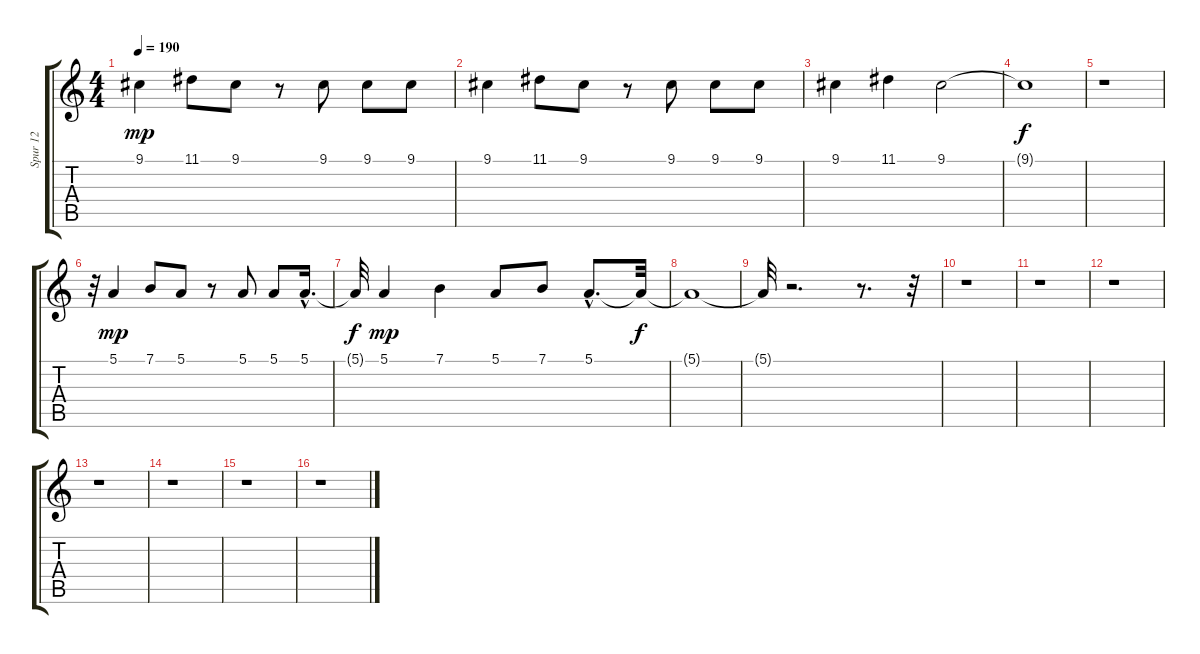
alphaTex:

\track ("Spur 12" "Spur 12") {instrument shamisen}
\staff {score tabs}
\tuning (E4 B3 G3 D3 A2 E2) {hide}
\ts (4 4)
\tempo 190
\clef g2
\ks c
9.1.4{dy mp balance 15} 11.1.8 9.1.8 r.8 9.1.8 9.1.8 9.1.8 |
9.1.4 11.1.8 9.1.8 r.8 9.1.8 9.1.8 9.1.8 |
9.1.4 11.1.4 9.1.2 |
9.1{t}.1{dy f} |
r.1 |
r.32 5.1.4{dy mp balance 1} 7.1.8 5.1.8 r.8 5.1.8 5.1.8 5.1{hac}.16{d} |
5.1{t}.32{dy f} 5.1.4{dy mp} 7.1.4 5.1.8 7.1.8 5.1{hac}.8{d} 5.1{t}.32{dy f} |
5.1{t}.1 |
5.1{t}.32 r.2{d} r.8{d} r.32 |
r.1 |
r.1 |
r.1 |
r.1 |
r.1 |
r.1 |
r.1
